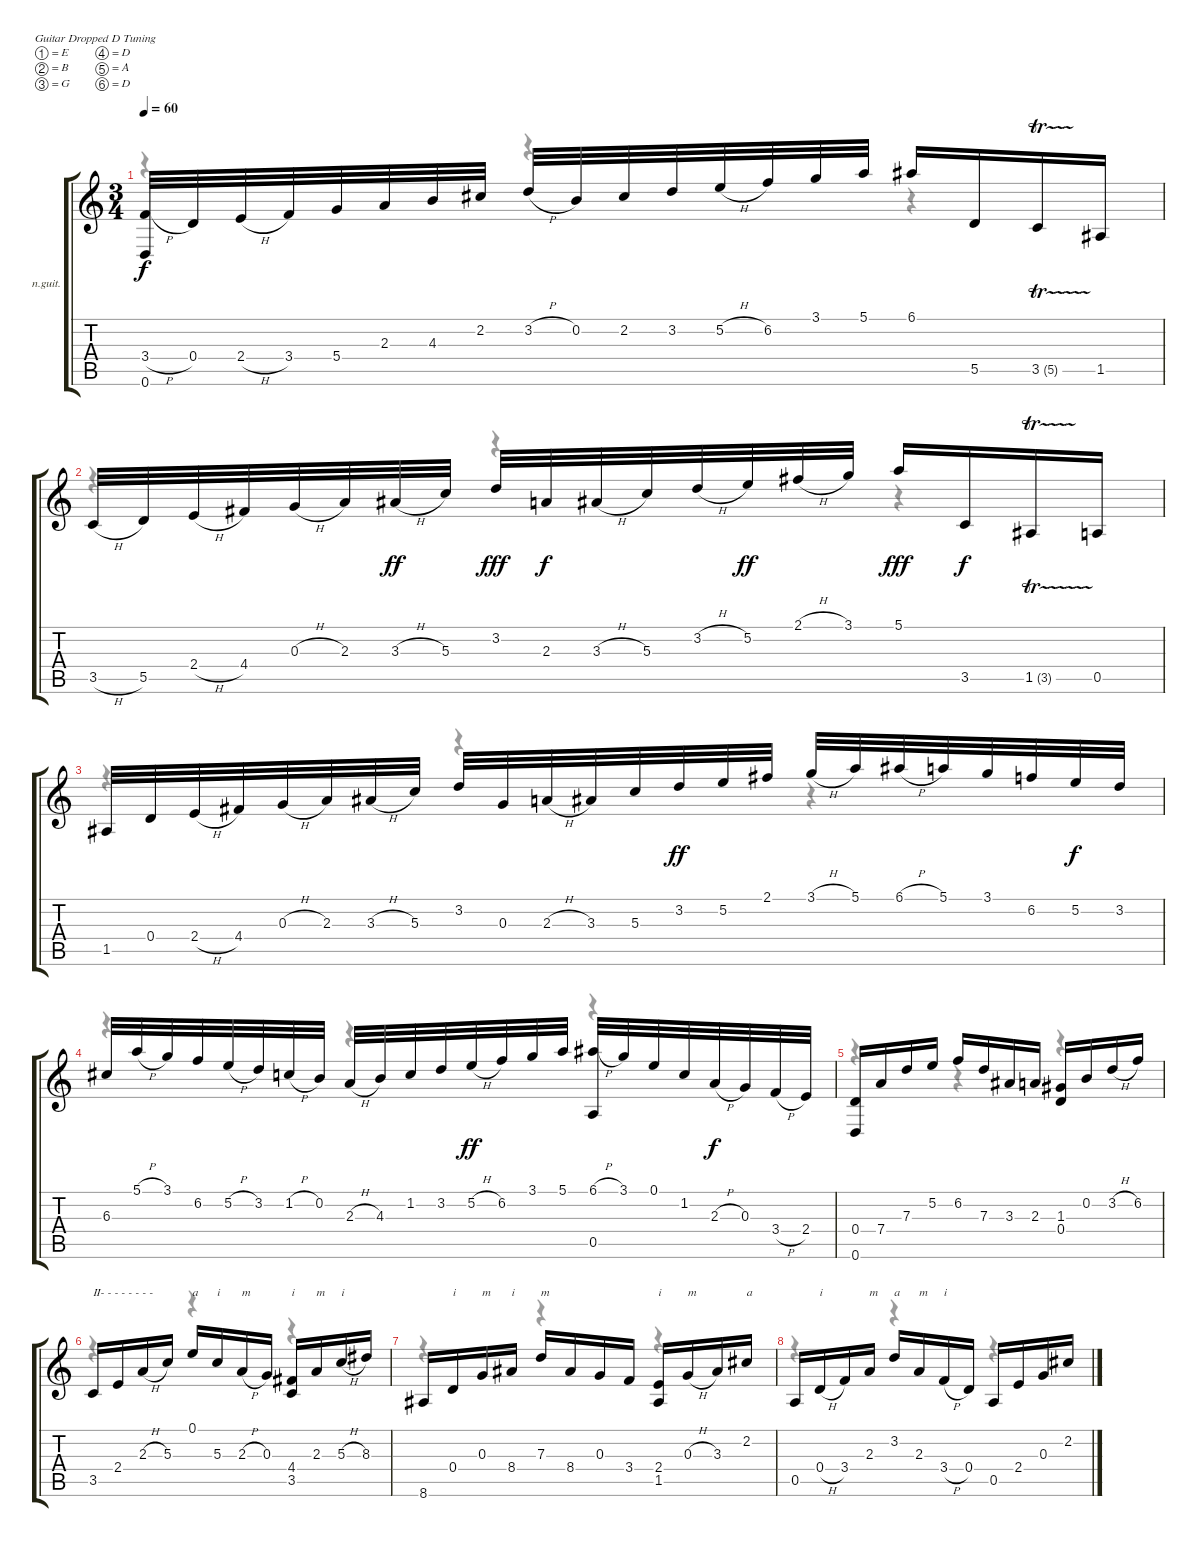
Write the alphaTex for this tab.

\defaultSystemsLayout 4
\bracketExtendMode groupsimilarinstruments
\firstSystemTrackNameOrientation horizontal
\otherSystemsTrackNameOrientation horizontal
\chordDiagramsInScore
\track ("Classical Guitar" "n.guit.") {instrument acousticguitarnylon}
\staff {score tabs}
\tuning (E4 B3 G3 D3 A2 D2)
\voice
\ts (3 4)
\tempo 60
\clef g2
\ks c
(3.4{h} 0.6).32{dy f beam Up} 0.4.32{beam Up} 2.4{h}.32{beam Up} 3.4.32{beam Up} 5.4.32{beam Up} 2.3.32{beam Up} 4.3.32{beam Up} 2.2{acc #}.32{beam Up} 3.2{h}.32{beam Up} 0.2.32{beam Up} 2.2{acc #}.32{beam Up} 3.2.32{beam Up} 5.2{h}.32{beam Up} 6.2.32{beam Up} 3.1.32{beam Up} 5.1.32{beam Up} 6.1{acc #}.16{beam Up} 5.5.16{beam Up} 3.5{tr (5 16)}.16{beam Up} 1.5{acc #}.16{beam Up} |
3.5{h}.32{beam Up} 5.5.32{beam Up} 2.4{h}.32{beam Up} 4.4{acc #}.32{beam Up} 0.3{h}.32{beam Up} 2.3.32{beam Up} 3.3{h acc #}.32{dy ff beam Up} 5.3.32{beam Up} 3.2.32{dy fff beam Up} 2.3.32{dy f beam Up} 3.3{h acc #}.32{beam Up} 5.3.32{beam Up} 3.2{h}.32{beam Up} 5.2.32{dy ff beam Up} 2.1{h acc #}.32{beam Up} 3.1.32{beam Up} 5.1.16{dy fff beam Up} 3.5.16{dy f beam Up} 1.5{tr (3 16) acc #}.16{beam Up} 0.5.16{beam Up} |
1.5{acc #}.32{beam Up} 0.4.32{beam Up} 2.4{h}.32{beam Up} 4.4{acc #}.32{beam Up} 0.3{h}.32{beam Up} 2.3.32{beam Up} 3.3{h acc #}.32{beam Up} 5.3.32{beam Up} 3.2.32{beam Up} 0.3.32{beam Up} 2.3{h}.32{beam Up} 3.3{acc #}.32{beam Up} 5.3.32{beam Up} 3.2.32{dy ff beam Up} 5.2.32{beam Up} 2.1{acc #}.32{beam Up} 3.1{h}.32{beam Up} 5.1.32{beam Up} 6.1{h acc #}.32{beam Up} 5.1.32{beam Up} 3.1.32{beam Up} 6.2.32{beam Up} 5.2.32{dy f beam Up} 3.2.32{beam Up} |
6.3{acc #}.32{beam Up} 5.1{h}.32{beam Up} 3.1.32{beam Up} 6.2.32{beam Up} 5.2{h}.32{beam Up} 3.2.32{beam Up} 1.2{h}.32{beam Up} 0.2.32{beam Up} 2.3{h}.32{beam Up} 4.3.32{beam Up} 1.2.32{beam Up} 3.2.32{beam Up} 5.2{h}.32{dy ff beam Up} 6.2.32{beam Up} 3.1.32{beam Up} 5.1.32{beam Up} (6.1{h acc #} 0.5).32{beam Up} 3.1.32{beam Up} 0.1.32{beam Up} 1.2.32{beam Up} 2.3{h}.32{dy f beam Up} 0.3.32{beam Up} 3.4{h}.32{beam Up} 2.4.32{beam Up} |
(0.4 0.6).16{beam Up} 7.4.16{beam Up} 7.3.16{beam Up} 5.2.16{beam Up} 6.2.16{beam Up} 7.3.16{beam Up} 3.3{acc #}.16{beam Up} 2.3.16{beam Up} (1.3{acc #} 0.4).16{beam Up} 0.2.16{beam Up} 3.2{h}.16{beam Up} 6.2.16{beam Up} |
3.5.16{txt "II- - - - - - - -" beam Up} 2.4.16{beam Up} 2.3{h}.16{beam Up} 5.3.16{beam Up} 0.1.16{txt "a" beam Up} 5.3.16{txt "i" beam Up} 2.3{h}.16{txt "m" beam Up} 0.3.16{beam Up} (4.4{acc #} 3.5).16{txt "i" beam Up} 2.3.16{txt "m" beam Up} 5.3{h}.16{txt "i" beam Up} 8.3{acc #}.16{beam Up} |
8.6{acc #}.16{beam Up} 0.4.16{txt "i" beam Up} 0.3.16{txt "m" beam Up} 8.4{acc #}.16{txt "i" beam Up} 7.3.16{txt "m" beam Up} 8.4{acc #}.16{beam Up} 0.3.16{beam Up} 3.4.16{beam Up} (2.4 1.5{acc #}).16{txt "i" beam Up} 0.3{h}.16{txt "m" beam Up} 3.3{acc #}.16{beam Up} 2.2{acc #}.16{txt "a" beam Up} |
0.5.16{beam Up} 0.4{h}.16{txt "i" beam Up} 3.4.16{beam Up} 2.3.16{txt "m" beam Up} 3.2.16{txt "a" beam Up} 2.3.16{txt "m" beam Up} 3.4{h}.16{txt "i" beam Up} 0.4.16{beam Up} 0.5.16{beam Up} 2.4.16{beam Up} 0.3.16{beam Up} 2.2{acc #}.16{beam Up}
\voice
\clef g2
\ottava regular
\simile none
\ks c
r.4{dy mf beam Down} r.4{beam Down} r.4{beam Down} |
r.4{beam Down} r.4{beam Down} r.4{beam Down} |
r.4{beam Down} r.4{beam Down} r.4{beam Down} |
r.4{beam Down} r.4{beam Down} r.4{beam Down} |
r.4{beam Down} r.4{beam Down} r.4{beam Down} |
r.4{beam Down} r.4{beam Down} r.4{beam Down} |
r.4{beam Down} r.4{beam Down} r.4{beam Down} |
r.4{beam Down} r.4{beam Down} r.4{beam Down}
